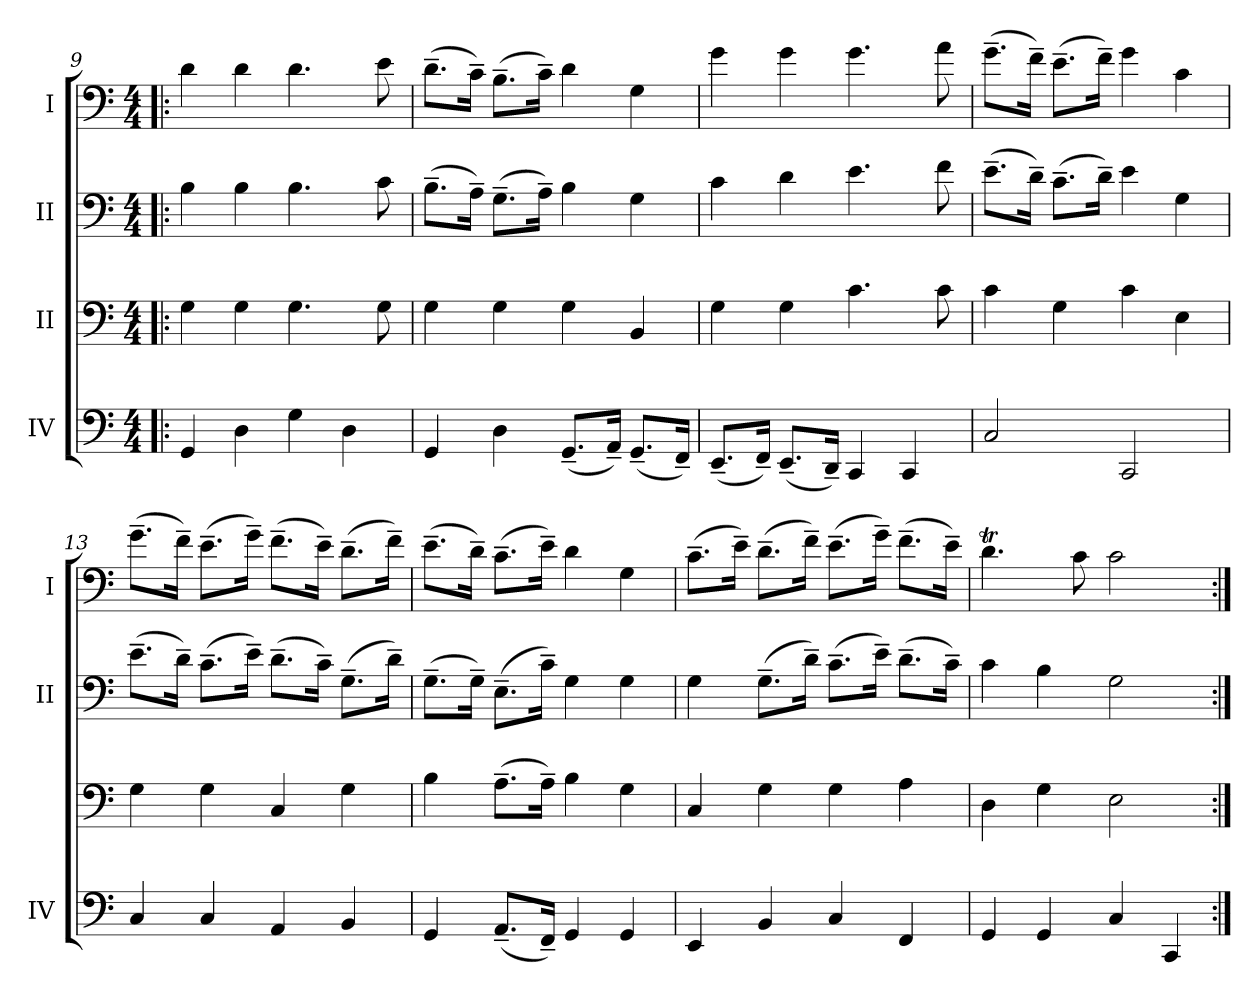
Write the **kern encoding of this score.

**kern	**kern	**kern	**kern
*part4	*part3	*part2	*part1
*staff4	*staff3	*staff2	*staff1
*I"IV	*I"II	*I"II	*I"I
*I'IV	*	*I'II	*I'I
*clefF4	*clefF4	*clefF4	*clefF4
*k[]	*k[]	*k[]	*k[]
*M4/4	*M4/4	*M4/4	*M4/4
=9!|:	=9!|:	=9!|:	=9!|:
4GG/	4G\	4B\	4d\
4D\	4G\	4B\	4d\
4G\	4.G\	4.B\	4.d\
4D\	.	.	.
.	8G\	8c\	8e\
=10	=10	=10	=10
4GG/	4G\	(8.B~\L	(8.d~\L
.	.	16A~\Jk)	16c~\Jk)
4D\	4G\	(8.G~\L	(8.B~\L
.	.	16A~\Jk)	16c~\Jk)
(8.GG~/L	4G\	4B\	4d\
16AA~/Jk)	.	.	.
(8.GG~/L	4BB/	4G\	4G\
16FF~/Jk)	.	.	.
=11	=11	=11	=11
(8.EE~/L	4G\	4c\	4g\
16FF~/Jk)	.	.	.
(8.EE~/L	4G\	4d\	4g\
16DD~/Jk)	.	.	.
4CC/	4.c\	4.e\	4.g\
4CC/	.	.	.
.	8c\	8f\	8a\
!!LO:LB:g=z
=12	=12	=12	=12
2C/	4c\	(8.e~\L	(8.g~\L
.	.	16d~\Jk)	16f~\Jk)
.	4G\	(8.c~\L	(8.e~\L
.	.	16d~\Jk)	16f~\Jk)
2CC/	4c\	4e\	4g\
.	4E\	4G\	4c\
=13	=13	=13	=13
4C/	4G\	(8.e~\L	(8.g~\L
.	.	16d~\Jk)	16f~\Jk)
4C/	4G\	(8.c~\L	(8.e~\L
.	.	16e~\Jk)	16g~\Jk)
4AA/	4C/	(8.d~\L	(8.f~\L
.	.	16c~\Jk)	16e~\Jk)
4BB/	4G\	(8.G~\L	(8.d~\L
.	.	16d~\Jk)	16f~\Jk)
=14	=14	=14	=14
4GG/	4B\	(8.G~\L	(8.e~\L
.	.	16G~\Jk)	16d~\Jk)
(8.AA~/L	(8.A~\L	(8.E~\L	(8.c~\L
16FF~/Jk)	16A~\Jk)	16c~\Jk)	16e~\Jk)
4GG/	4B\	4G\	4d\
4GG/	4G\	4G\	4G\
=15	=15	=15	=15
4EE/	4C/	4G\	(8.c~\L
.	.	.	16e~\Jk)
4BB/	4G\	(8.G~\L	(8.d~\L
.	.	16d~\Jk)	16f~\Jk)
4C/	4G\	(8.c~\L	(8.e~\L
.	.	16e~\Jk)	16g~\Jk)
4FF/	4A\	(8.d~\L	(8.f~\L
.	.	16c~\Jk)	16e~\Jk)
=16	=16	=16	=16
4GG/	4D\	4c\	4.dT\
4GG/	4G\	4B\	.
.	.	.	8c\
4C/	2E\	2G\	2c\
4CC/	.	.	.
=:|!	=:|!	=:|!	=:|!
*-	*-	*-	*-
